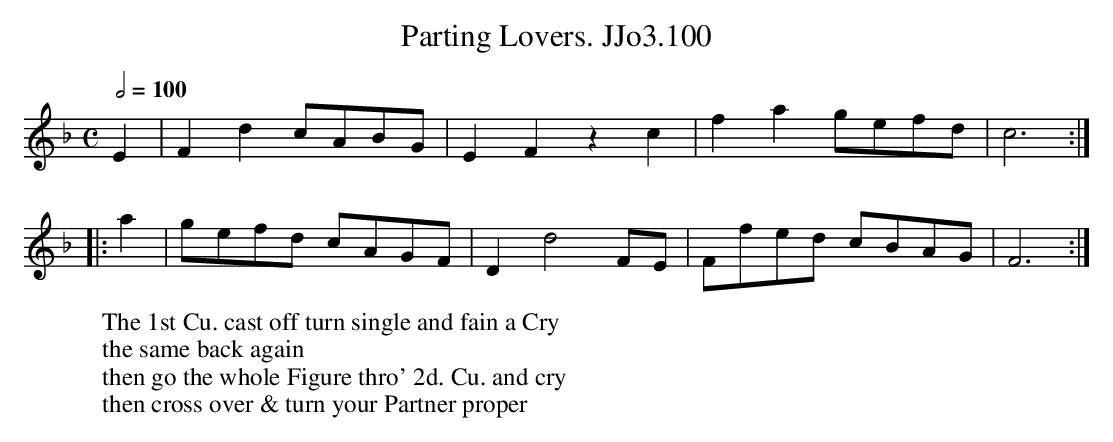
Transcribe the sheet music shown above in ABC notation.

X:1
T:Parting Lovers. JJo3.100
M:C
L:1/4
Q:1/2=100
K:F
E | Fdc/A/B/G/ | EFzc | fa g/e/f/d/ | c3 :|
|: a |g/e/f/d/ c/A/G/F/ | Dd2F/E/ | F/f/e/d/ c/B/A/G/ | F3 :|
W:The 1st Cu. cast off turn single and fain a Cry
W:the same back again
W:then go the whole Figure thro' 2d. Cu. and cry
W:then cross over & turn your Partner proper
